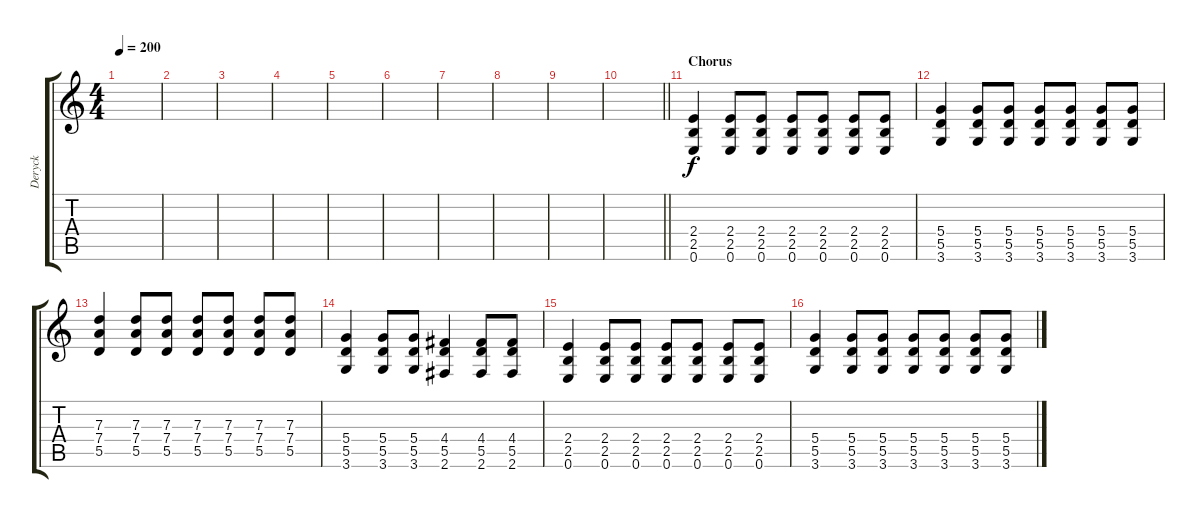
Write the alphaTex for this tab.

\track ("Deryck" "Deryck") {instrument overdrivenguitar}
\staff {score tabs}
\tuning (E4 B3 G3 D3 A2 E2) {hide}
\ts (4 4)
\tempo 200
\clef g2
\ks c
|
|
|
|
|
|
|
|
|
\barLineRight lightlight
|
\section ("" "Chorus")
(2.4 2.5 0.6).4 (2.4 2.5 0.6).8 (2.4 2.5 0.6).8 (2.4 2.5 0.6).8 (2.4 2.5 0.6).8 (2.4 2.5 0.6).8 (2.4 2.5 0.6).8 |
(5.4 5.5 3.6).4 (5.4 5.5 3.6).8 (5.4 5.5 3.6).8 (5.4 5.5 3.6).8 (5.4 5.5 3.6).8 (5.4 5.5 3.6).8 (5.4 5.5 3.6).8 |
(7.3 7.4 5.5).4 (7.3 7.4 5.5).8 (7.3 7.4 5.5).8 (7.3 7.4 5.5).8 (7.3 7.4 5.5).8 (7.3 7.4 5.5).8 (7.3 7.4 5.5).8 |
(5.4 5.5 3.6).4 (5.4 5.5 3.6).8 (5.4 5.5 3.6).8 (4.4 5.5 2.6).4 (4.4 5.5 2.6).8 (4.4 5.5 2.6).8 |
(2.4 2.5 0.6).4 (2.4 2.5 0.6).8 (2.4 2.5 0.6).8 (2.4 2.5 0.6).8 (2.4 2.5 0.6).8 (2.4 2.5 0.6).8 (2.4 2.5 0.6).8 |
(5.4 5.5 3.6).4 (5.4 5.5 3.6).8 (5.4 5.5 3.6).8 (5.4 5.5 3.6).8 (5.4 5.5 3.6).8 (5.4 5.5 3.6).8 (5.4 5.5 3.6).8
